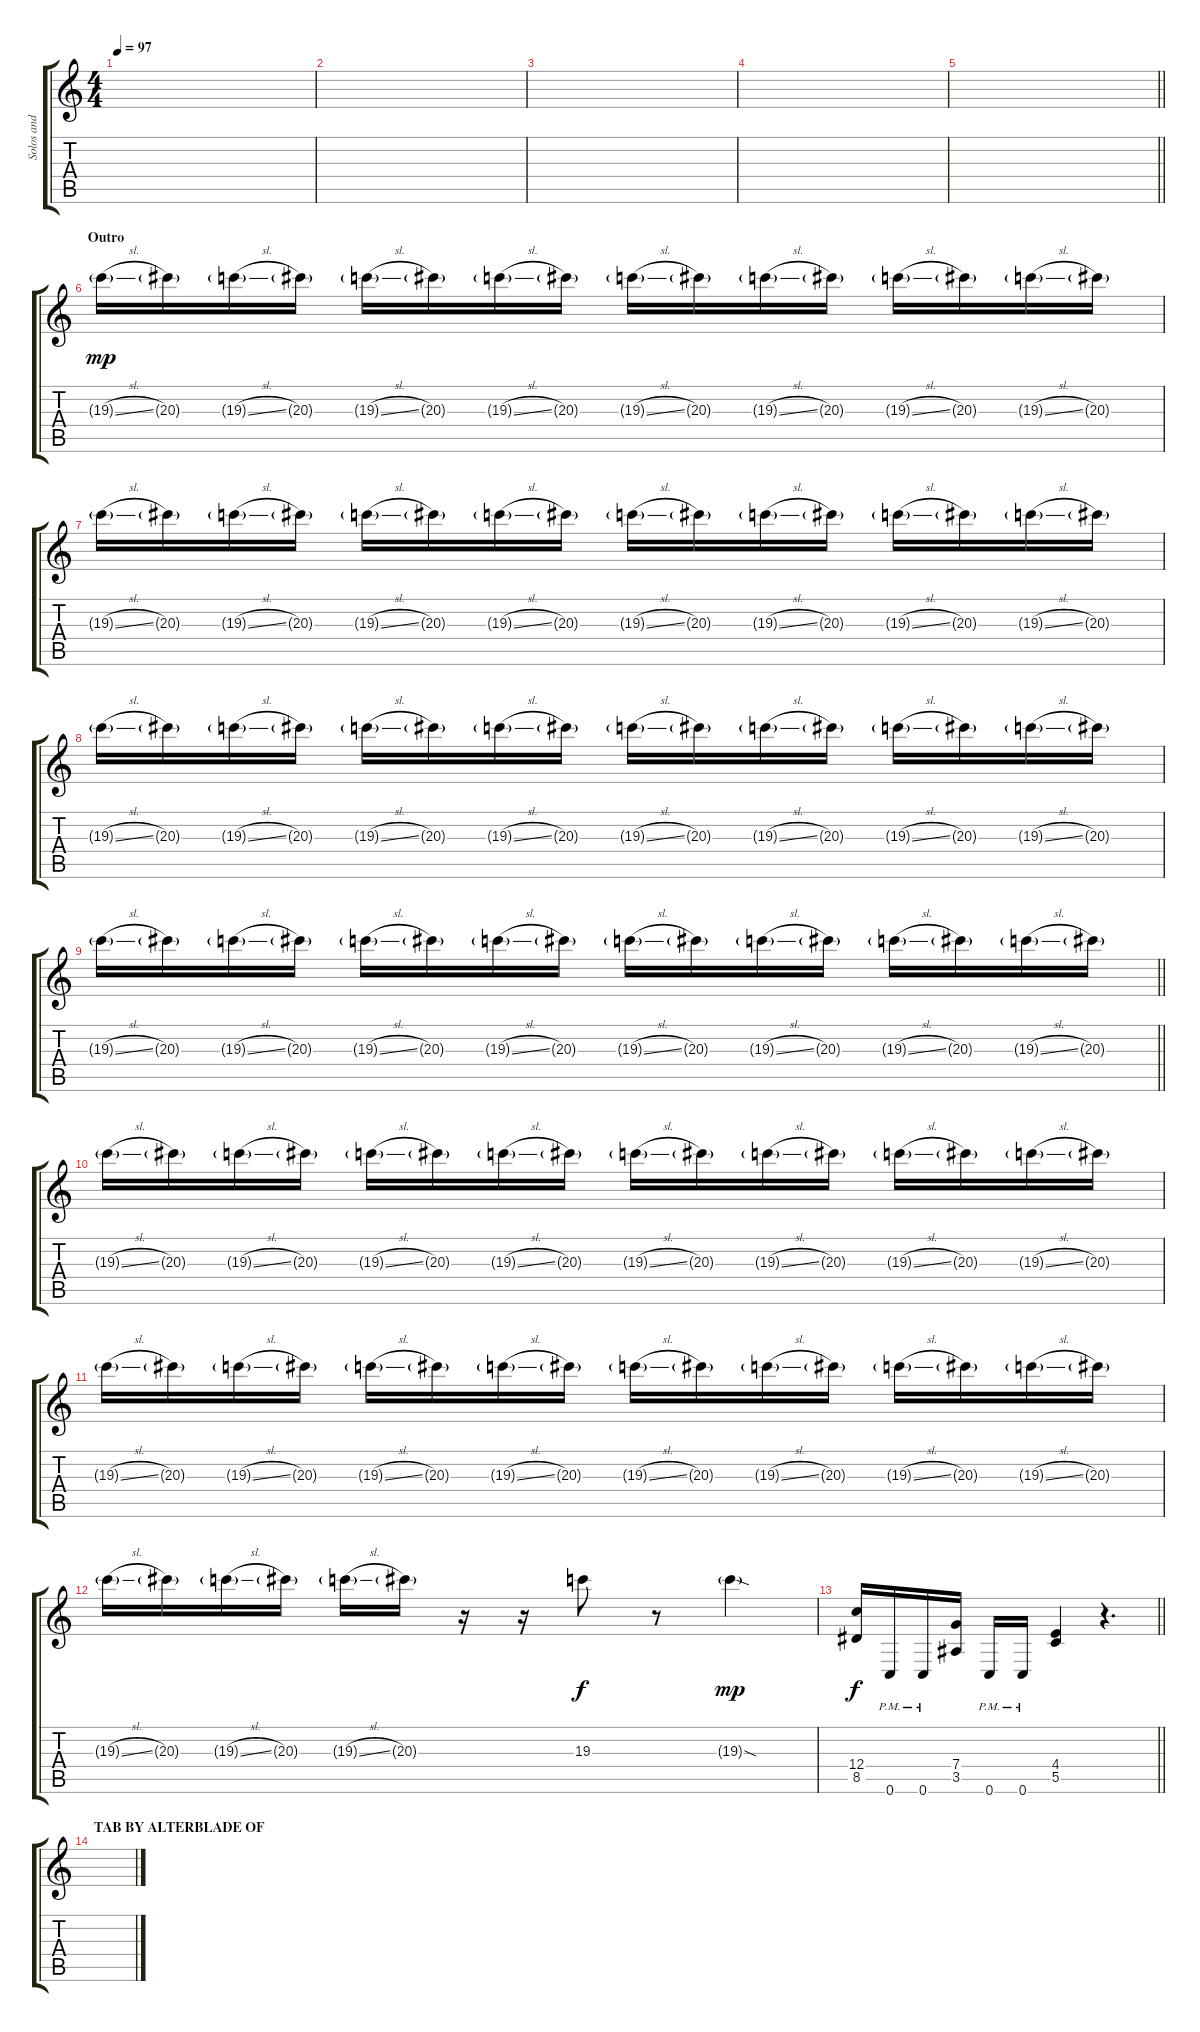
\track ("Solos and Background" "Solos and ") {instrument overdrivenguitar}
\staff {score tabs}
\tuning (D4 A3 F3 C3 G2 C2) {hide}
\ts (4 4)
\tempo 97
\clef g2
\ks c
|
|
|
|
\barLineRight lightlight
|
\section ("" "Outro")
19.3{sl g}.16{dy mp volume 4} 20.3{g}.16 19.3{sl g}.16 20.3{g}.16 19.3{sl g}.16 20.3{g}.16 19.3{sl g}.16 20.3{g}.16 19.3{sl g}.16 20.3{g}.16 19.3{sl g}.16 20.3{g}.16 19.3{sl g}.16 20.3{g}.16 19.3{sl g}.16 20.3{g}.16 |
19.3{sl g}.16{volume 4} 20.3{g}.16 19.3{sl g}.16 20.3{g}.16 19.3{sl g}.16 20.3{g}.16 19.3{sl g}.16 20.3{g}.16 19.3{sl g}.16 20.3{g}.16 19.3{sl g}.16 20.3{g}.16 19.3{sl g}.16 20.3{g}.16 19.3{sl g}.16 20.3{g}.16 |
19.3{sl g}.16{volume 4} 20.3{g}.16 19.3{sl g}.16 20.3{g}.16 19.3{sl g}.16 20.3{g}.16 19.3{sl g}.16 20.3{g}.16 19.3{sl g}.16 20.3{g}.16 19.3{sl g}.16 20.3{g}.16 19.3{sl g}.16 20.3{g}.16 19.3{sl g}.16 20.3{g}.16 |
\barLineRight lightlight
19.3{sl g}.16{volume 4} 20.3{g}.16 19.3{sl g}.16 20.3{g}.16 19.3{sl g}.16 20.3{g}.16 19.3{sl g}.16 20.3{g}.16 19.3{sl g}.16 20.3{g}.16 19.3{sl g}.16 20.3{g}.16 19.3{sl g}.16 20.3{g}.16 19.3{sl g}.16 20.3{g}.16 |
19.3{sl g}.16{volume 4} 20.3{g}.16 19.3{sl g}.16 20.3{g}.16 19.3{sl g}.16 20.3{g}.16 19.3{sl g}.16 20.3{g}.16 19.3{sl g}.16 20.3{g}.16 19.3{sl g}.16 20.3{g}.16 19.3{sl g}.16 20.3{g}.16 19.3{sl g}.16 20.3{g}.16 |
19.3{sl g}.16{volume 4} 20.3{g}.16 19.3{sl g}.16 20.3{g}.16 19.3{sl g}.16 20.3{g}.16 19.3{sl g}.16 20.3{g}.16 19.3{sl g}.16 20.3{g}.16 19.3{sl g}.16 20.3{g}.16 19.3{sl g}.16 20.3{g}.16 19.3{sl g}.16 20.3{g}.16 |
19.3{sl g}.16{volume 9} 20.3{g}.16 19.3{sl g}.16 20.3{g}.16 19.3{sl g}.16 20.3{g}.16 r.16 r.16 19.3.8{dy f} r.8 19.3{sod g}.4{dy mp} |
\barLineRight lightlight
(12.4 8.5).16{dy f} 0.6{pm}.16 0.6{pm}.16 (7.4 3.5).16 0.6{pm}.16 0.6{pm}.16 (4.4 5.5).4 r.4{d} |
\section ("" "TAB BY ALTERBLADE OF")
